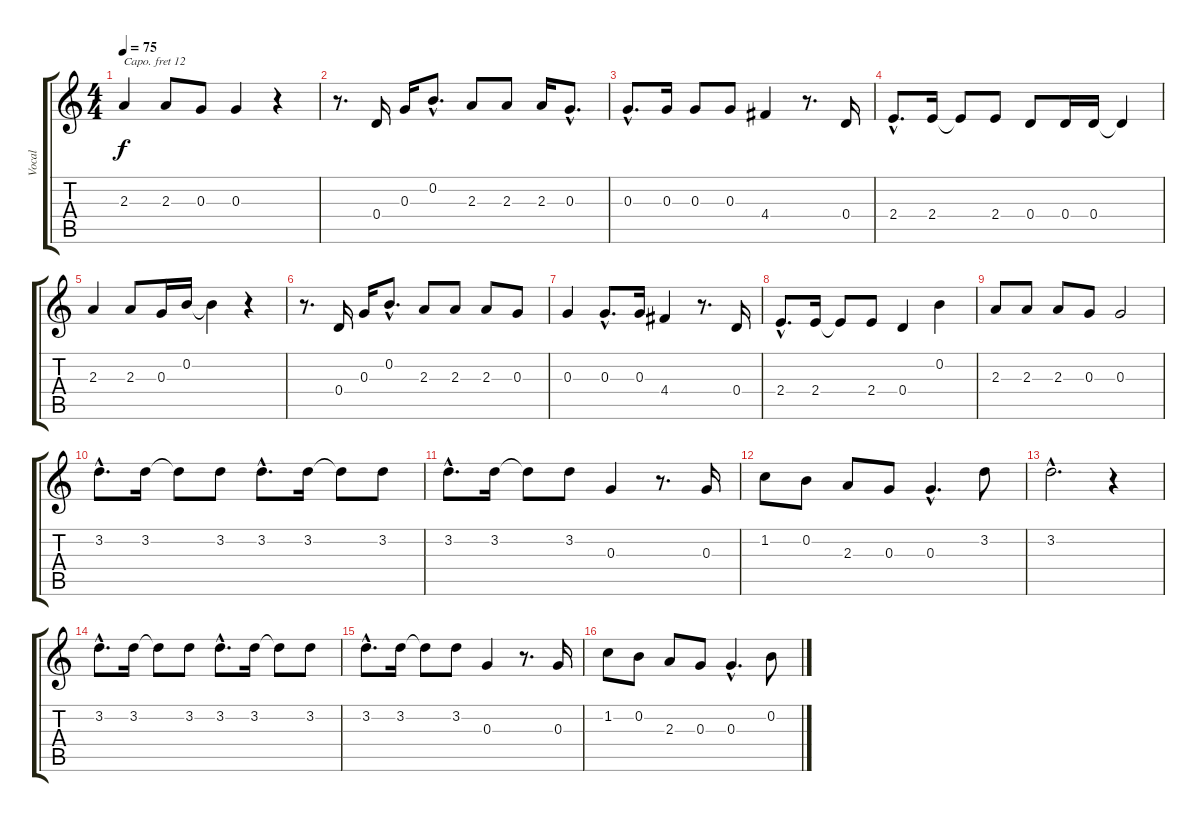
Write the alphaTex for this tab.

\track ("Vocal" "Vocal") {instrument stringensemble1}
\staff {score tabs}
\capo 12
\tuning (E4 B3 G3 D3 A2 E2) {hide}
\ts (4 4)
\tempo 75
\clef g2
\ks c
2.3.4{dy f} 2.3.8 0.3.8 0.3.4 r.4 |
r.8{d} 0.4.16 0.3.16 0.2{hac}.8{d} 2.3.8 2.3.8 2.3.16 0.3{hac}.8{d} |
0.3{hac}.8{d} 0.3.16 0.3.8 0.3.8 4.4.4 r.8{d} 0.4.16 |
2.4{hac}.8{d} 2.4.16 2.4{t}.8 2.4.8 0.4.8 0.4.16 0.4.16 0.4{t}.4 |
2.3.4 2.3.8 0.3.16 0.2.16 0.2{t}.4 r.4 |
r.8{d} 0.4.16 0.3.16 0.2{hac}.8{d} 2.3.8 2.3.8 2.3.8 0.3.8 |
0.3.4 0.3{hac}.8{d} 0.3.16 4.4.4 r.8{d} 0.4.16 |
2.4{hac}.8{d} 2.4.16 2.4{t}.8 2.4.8 0.4.4 0.2.4 |
2.3.8 2.3.8 2.3.8 0.3.8 0.3.2 |
3.2{hac}.8{d} 3.2.16 3.2{t}.8 3.2.8 3.2{hac}.8{d} 3.2.16 3.2{t}.8 3.2.8 |
3.2{hac}.8{d} 3.2.16 3.2{t}.8 3.2.8 0.3.4 r.8{d} 0.3.16 |
1.2.8 0.2.8 2.3.8 0.3.8 0.3{hac}.4{d} 3.2.8 |
3.2{hac}.2{d} r.4 |
3.2{hac}.8{d} 3.2.16 3.2{t}.8 3.2.8 3.2{hac}.8{d} 3.2.16 3.2{t}.8 3.2.8 |
3.2{hac}.8{d} 3.2.16 3.2{t}.8 3.2.8 0.3.4 r.8{d} 0.3.16 |
1.2.8 0.2.8 2.3.8 0.3.8 0.3{hac}.4{d} 0.2.8
